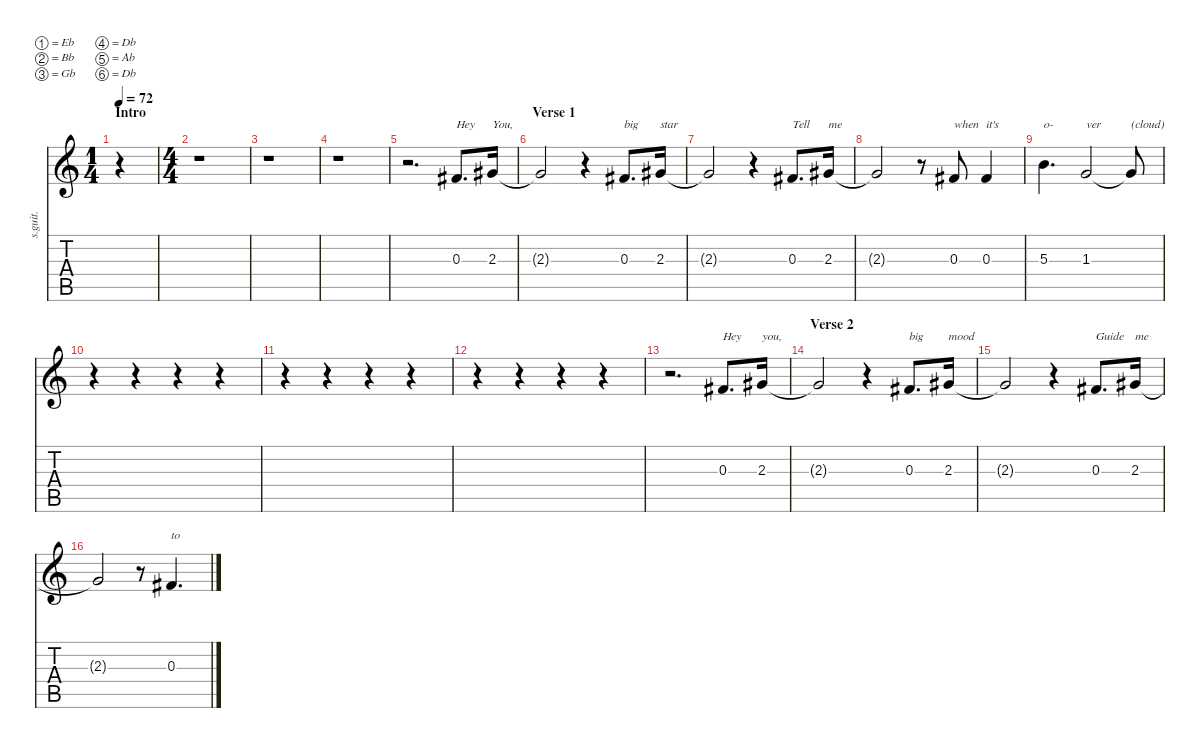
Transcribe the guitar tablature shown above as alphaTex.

\defaultSystemsLayout 4
\hideDynamics
\bracketExtendMode nobrackets
\track ("Chino Moreno" "s.guit.") {instrument trumpet}
\staff {score tabs}
\tuning (Eb4 Bb3 Gb3 Db3 Ab2 Db2)
\displaytranspose 12
\ts (1 4)
\beaming (8 2 2 2 2)
\section ("" "Intro")
\tempo 72
\clef g2
\ks c
r.4{dy fff instrument trumpet} |
\ts (4 4)
\beaming (8 2 2 2 2)
r.1 |
r.1 |
r.1 |
r.2{d} 0.3{acc #}.8{d txt "Hey " lyrics (0 "") lyrics (1 "") lyrics (2 "") lyrics (3 "") lyrics (4 "")} 2.3{acc #}.16{txt "You," lyrics (0 "") lyrics (1 "") lyrics (2 "") lyrics (3 "") lyrics (4 "")} |
\section ("" "Verse 1")
2.3{t acc #}.2{lyrics (0 "") lyrics (1 "") lyrics (2 "") lyrics (3 "") lyrics (4 "")} r.4 0.3{acc #}.8{d txt "big " lyrics (0 "") lyrics (1 "") lyrics (2 "") lyrics (3 "") lyrics (4 "")} 2.3{acc #}.16{txt "star" lyrics (0 "") lyrics (1 "") lyrics (2 "") lyrics (3 "") lyrics (4 "")} |
2.3{t acc #}.2{lyrics (0 "") lyrics (1 "") lyrics (2 "") lyrics (3 "") lyrics (4 "")} r.4 0.3{acc #}.8{d txt "Tell " lyrics (0 "") lyrics (1 "") lyrics (2 "") lyrics (3 "") lyrics (4 "")} 2.3{acc #}.16{txt "me" lyrics (0 "") lyrics (1 "") lyrics (2 "") lyrics (3 "") lyrics (4 "")} |
2.3{t acc #}.2{lyrics (0 "") lyrics (1 "") lyrics (2 "") lyrics (3 "") lyrics (4 "")} r.8 0.3{acc #}.8{txt "when " lyrics (0 "") lyrics (1 "") lyrics (2 "") lyrics (3 "") lyrics (4 "")} 0.3{acc #}.4{txt "it's " lyrics (0 "") lyrics (1 "") lyrics (2 "") lyrics (3 "") lyrics (4 "")} |
5.3.4{d txt "o-" lyrics (0 "") lyrics (1 "") lyrics (2 "") lyrics (3 "") lyrics (4 "")} 1.3.2{txt "ver" lyrics (0 "") lyrics (1 "") lyrics (2 "") lyrics (3 "") lyrics (4 "")} 1.3{t}.8{txt "(cloud)" lyrics (0 "") lyrics (1 "") lyrics (2 "") lyrics (3 "") lyrics (4 "")} |
r.4 r.4 r.4 r.4 |
r.4 r.4 r.4 r.4 |
r.4 r.4 r.4 r.4 |
r.2{d} 0.3{acc #}.8{d txt "Hey " lyrics (0 "") lyrics (1 "") lyrics (2 "") lyrics (3 "") lyrics (4 "")} 2.3{acc #}.16{txt "you," lyrics (0 "") lyrics (1 "") lyrics (2 "") lyrics (3 "") lyrics (4 "")} |
\section ("" "Verse 2")
2.3{t acc #}.2{lyrics (0 "") lyrics (1 "") lyrics (2 "") lyrics (3 "") lyrics (4 "")} r.4 0.3{acc #}.8{d txt "big" lyrics (0 "") lyrics (1 "") lyrics (2 "") lyrics (3 "") lyrics (4 "")} 2.3{acc #}.16{txt "mood" lyrics (0 "") lyrics (1 "") lyrics (2 "") lyrics (3 "") lyrics (4 "")} |
2.3{t acc #}.2{lyrics (0 "") lyrics (1 "") lyrics (2 "") lyrics (3 "") lyrics (4 "")} r.4 0.3{acc #}.8{d txt "Guide" lyrics (0 "") lyrics (1 "") lyrics (2 "") lyrics (3 "") lyrics (4 "")} 2.3{acc #}.16{txt "me" lyrics (0 "") lyrics (1 "") lyrics (2 "") lyrics (3 "") lyrics (4 "")} |
2.3{t acc #}.2{lyrics (0 "") lyrics (1 "") lyrics (2 "") lyrics (3 "") lyrics (4 "")} r.8 0.3{acc #}.4{d txt "to" lyrics (0 "") lyrics (1 "") lyrics (2 "") lyrics (3 "") lyrics (4 "")}
